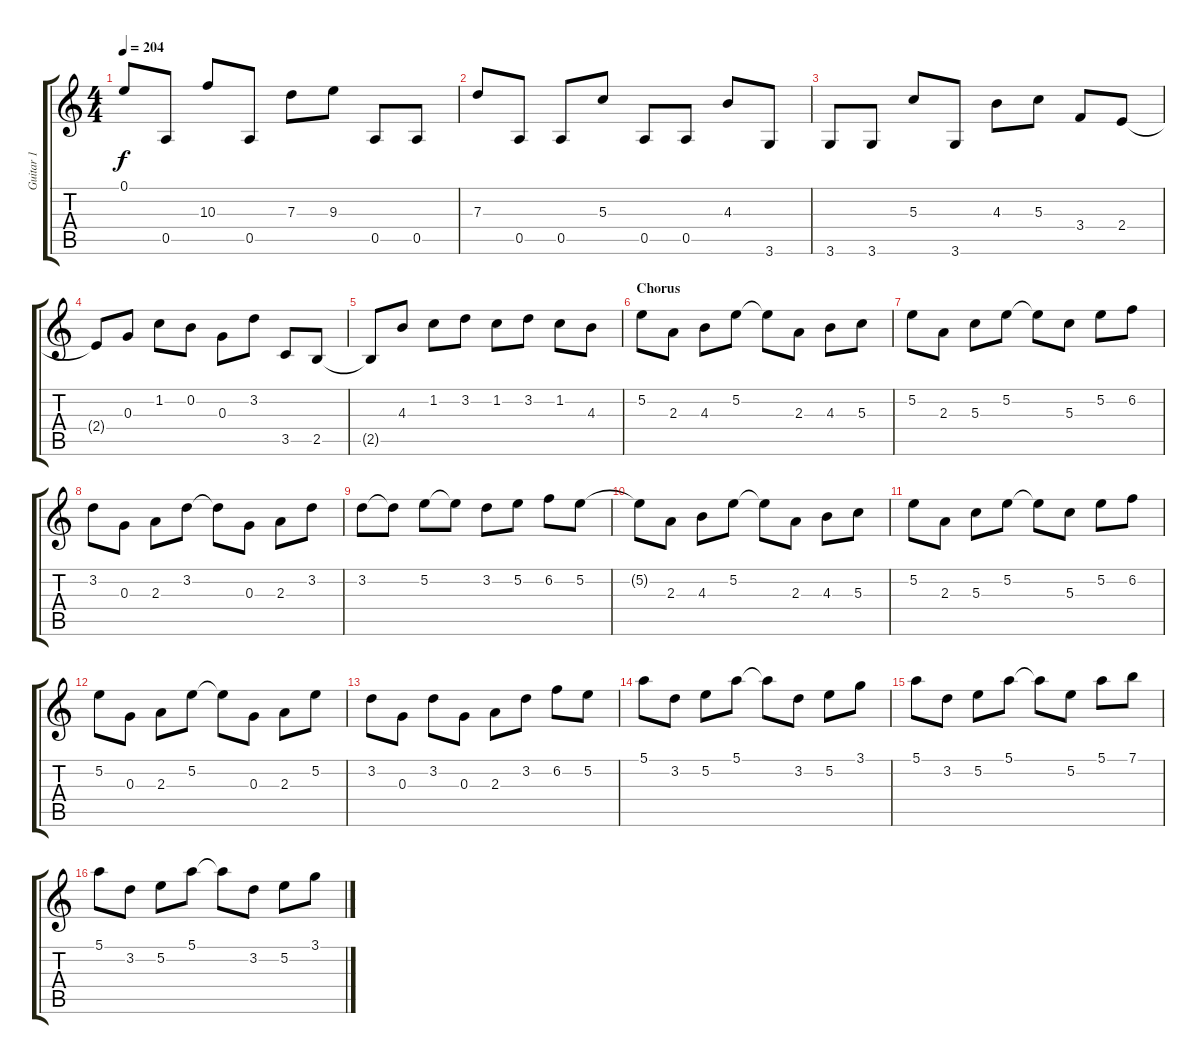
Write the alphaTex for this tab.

\track ("Guitar 1" "Guitar 1") {instrument distortionguitar}
\staff {score tabs}
\tuning (E4 B3 G3 D3 A2 E2) {hide}
\ts (4 4)
\tempo 204
\clef g2
\ks c
0.1{t}.8{dy f} 0.5.8 10.3.8 0.5.8 7.3.8 9.3.8 0.5.8 0.5.8 |
7.3.8 0.5.8 0.5.8 5.3.8 0.5.8 0.5.8 4.3.8 3.6.8 |
3.6.8 3.6.8 5.3.8 3.6.8 4.3.8 5.3.8 3.4.8 2.4.8 |
2.4{t}.8 0.3.8 1.2.8 0.2.8 0.3.8 3.2.8 3.5.8 2.5.8 |
2.5{t}.8 4.3.8 1.2.8 3.2.8 1.2.8 3.2.8 1.2.8 4.3.8 |
\section ("" "Chorus")
5.2.8 2.3.8 4.3.8 5.2.8 5.2{t}.8 2.3.8 4.3.8 5.3.8 |
5.2.8 2.3.8 5.3.8 5.2.8 5.2{t}.8 5.3.8 5.2.8 6.2.8 |
3.2.8 0.3.8 2.3.8 3.2.8 3.2{t}.8 0.3.8 2.3.8 3.2.8 |
3.2.8 3.2{t}.8 5.2.8 5.2{t}.8 3.2.8 5.2.8 6.2.8 5.2.8 |
5.2{t}.8 2.3.8 4.3.8 5.2.8 5.2{t}.8 2.3.8 4.3.8 5.3.8 |
5.2.8 2.3.8 5.3.8 5.2.8 5.2{t}.8 5.3.8 5.2.8 6.2.8 |
5.2.8 0.3.8 2.3.8 5.2.8 5.2{t}.8 0.3.8 2.3.8 5.2.8 |
3.2.8 0.3.8 3.2.8 0.3.8 2.3.8 3.2.8 6.2.8 5.2.8 |
5.1.8 3.2.8 5.2.8 5.1.8 5.1{t}.8 3.2.8 5.2.8 3.1.8 |
5.1.8 3.2.8 5.2.8 5.1.8 5.1{t}.8 5.2.8 5.1.8 7.1.8 |
5.1.8 3.2.8 5.2.8 5.1.8 5.1{t}.8 3.2.8 5.2.8 3.1.8
